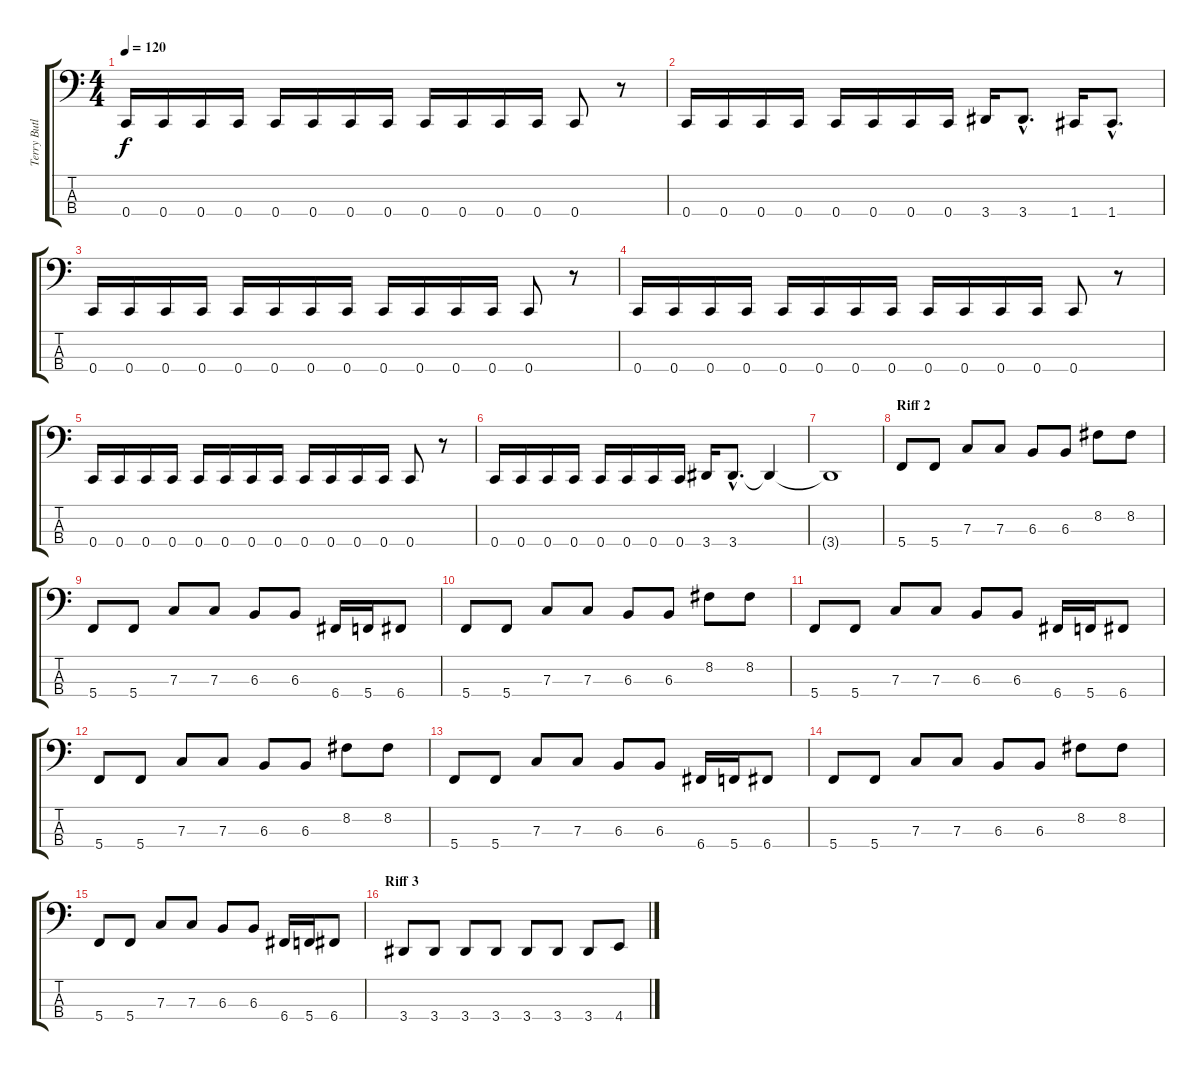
\track ("Terry Butler (Bass)" "Terry Butl") {instrument electricbasspick}
\staff {score tabs}
\tuning (Eb2 Bb1 F1 C1) {hide}
\ts (4 4)
\tempo 120
\clef f4
\ks c
0.4.16{dy f} 0.4.16 0.4.16 0.4.16 0.4.16 0.4.16 0.4.16 0.4.16 0.4.16 0.4.16 0.4.16 0.4.16 0.4.8 r.8 |
0.4.16 0.4.16 0.4.16 0.4.16 0.4.16 0.4.16 0.4.16 0.4.16 3.4.16 3.4{hac}.8{d} 1.4.16 1.4{hac}.8{d} |
0.4.16 0.4.16 0.4.16 0.4.16 0.4.16 0.4.16 0.4.16 0.4.16 0.4.16 0.4.16 0.4.16 0.4.16 0.4.8 r.8 |
0.4.16 0.4.16 0.4.16 0.4.16 0.4.16 0.4.16 0.4.16 0.4.16 0.4.16 0.4.16 0.4.16 0.4.16 0.4.8 r.8 |
0.4.16 0.4.16 0.4.16 0.4.16 0.4.16 0.4.16 0.4.16 0.4.16 0.4.16 0.4.16 0.4.16 0.4.16 0.4.8 r.8 |
0.4.16 0.4.16 0.4.16 0.4.16 0.4.16 0.4.16 0.4.16 0.4.16 3.4.16 3.4{hac}.8{d} 3.4{t}.4 |
3.4{t}.1 |
\section ("" "Riff 2")
5.4.8 5.4.8 7.3.8 7.3.8 6.3.8 6.3.8 8.2.8 8.2.8 |
5.4.8 5.4.8 7.3.8 7.3.8 6.3.8 6.3.8 6.4.16 5.4.16 6.4.8 |
5.4.8 5.4.8 7.3.8 7.3.8 6.3.8 6.3.8 8.2.8 8.2.8 |
5.4.8 5.4.8 7.3.8 7.3.8 6.3.8 6.3.8 6.4.16 5.4.16 6.4.8 |
5.4.8 5.4.8 7.3.8 7.3.8 6.3.8 6.3.8 8.2.8 8.2.8 |
5.4.8 5.4.8 7.3.8 7.3.8 6.3.8 6.3.8 6.4.16 5.4.16 6.4.8 |
5.4.8 5.4.8 7.3.8 7.3.8 6.3.8 6.3.8 8.2.8 8.2.8 |
5.4.8 5.4.8 7.3.8 7.3.8 6.3.8 6.3.8 6.4.16 5.4.16 6.4.8 |
\section ("" "Riff 3")
3.4.8 3.4.8 3.4.8 3.4.8 3.4.8 3.4.8 3.4.8 4.4.8
